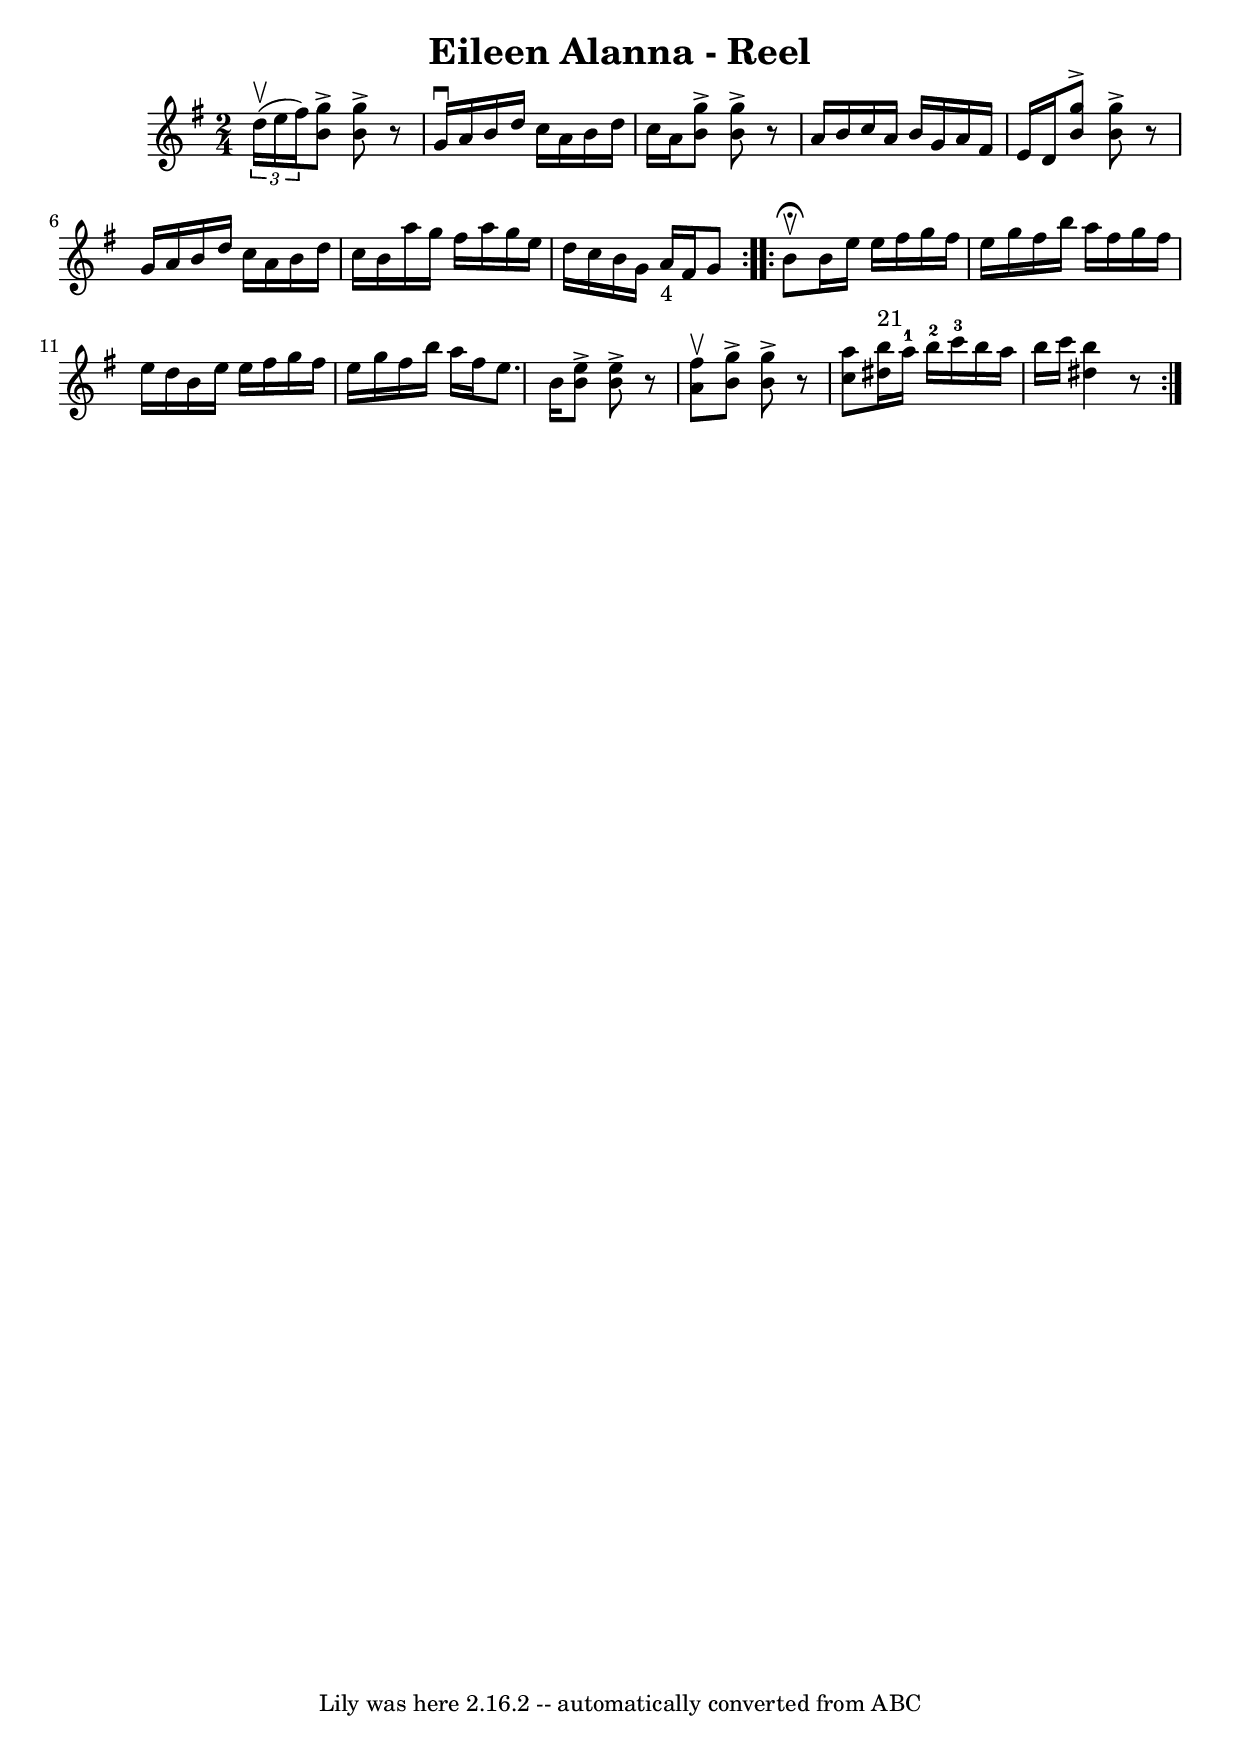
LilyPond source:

\version "2.16.2"
\include "Mammoth.ily"
\header {
  %% book = "Ryan's Mammoth Collection"
  crossRefNumber = "1"
  footnotes = "\\\\157"
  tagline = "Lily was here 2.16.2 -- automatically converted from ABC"
  title = "Eileen Alanna - Reel"

}
voicedefault =  {



  \repeat volta 2 {

    \time 2/4 
    \key g \major
   \times 2/3 { d''16^\upbow(e''16 fis''16) 

			       } |
    << b'8^\accent g''8   >> << b'8^\accent g''8   >>   r8 
    g'16^\downbow a'16    |
    b'16 d''16 c''16 a'16 b'16    
    d''16 c''16 a'16    |
    << b'8^\accent g''8   >> << b'8 
				^\accent g''8   >>   r8 a'16 b'16    |
    c''16 a'16 b'16    
    g'16 a'16 fis'16 e'16 d'16    |
    << b'8^\accent g''8 
     >> << b'8^\accent g''8   >>   r8 g'16 a'16    |
    b'16    
    d''16 c''16 a'16 b'16 d''16 c''16 b'16    |
    a''16    
    g''16 fis''16 a''16 g''16 e''16 d''16 c''16    |
    
    b'16 g'16 a'16_"4" fis'16 g'8    
  } 
  \repeat volta 2 {
    b'8 
    ^\fermata^\upbow |
    b'16 e''16 e''16 fis''16 g''16    
    fis''16 e''16 g''16    |
    fis''16 b''16 a''16 fis''16    
    g''16 fis''16 e''16 d''16    |
    b'16 e''16 e''16    
    fis''16 g''16 fis''16 e''16 g''16    |
    fis''16 b''16    
    a''16 fis''16 e''8. b'16    |
    << b'8^\accent e''8   >> 
    << b'8^\accent e''8   >>   r8   << a'8^\upbow fis''8   >>   |
    
    << b'8^\accent g''8   >> << b'8^\accent g''8   >>   r8 << c''8    
							      a''8   >>   |
    << dis''16^"21" b''16   >> a''16-1 b''16 
    -2 c'''16-3 b''16 a''16 b''16 c'''16    |
    << dis''4  
       b''4   >>   r8     
  }   

}

\score{
  <<

    \context Staff="default"
    {
      \voicedefault 
      
    }

  >>
  \layout {
    
  }
  \midi {
  }

}
